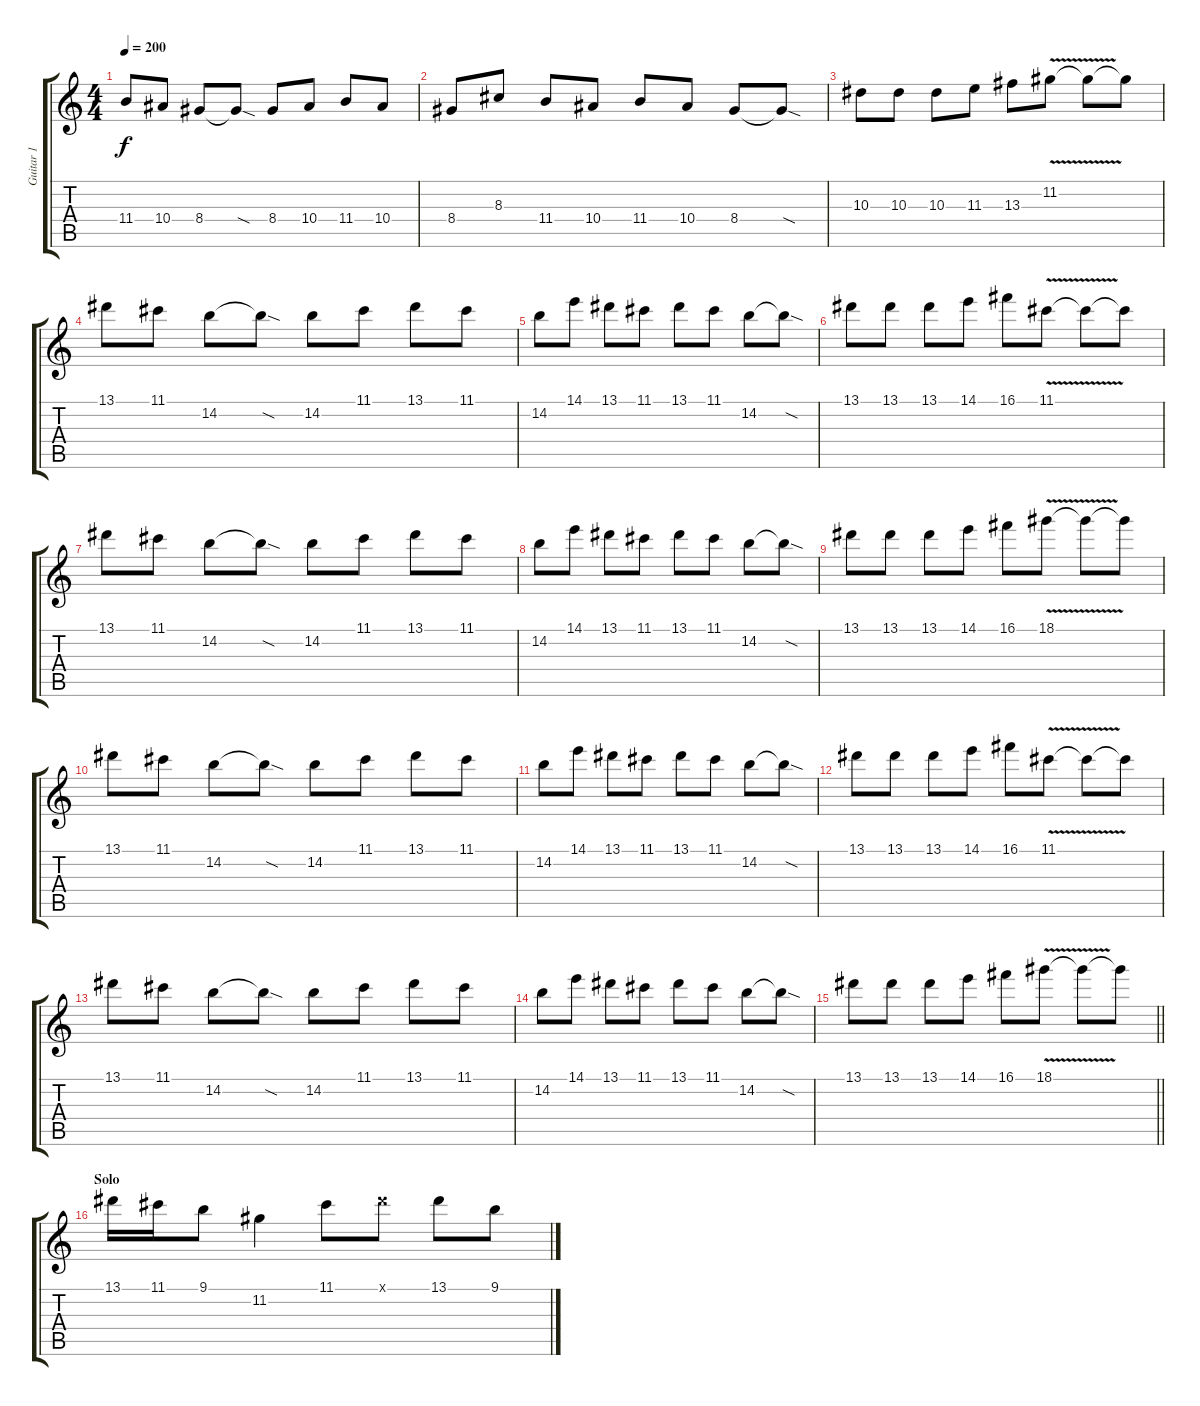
\track ("Guitar 1" "Guitar 1") {instrument distortionguitar}
\staff {score tabs}
\tuning (D4 A3 F3 C3 G2 D2) {hide}
\ts (4 4)
\tempo 200
\clef g2
\ks c
11.4.8{dy f} 10.4.8 8.4.8 8.4{sod t}.8 8.4.8 10.4.8 11.4.8 10.4.8 |
8.4.8 8.3.8 11.4.8 10.4.8 11.4.8 10.4.8 8.4.8 8.4{sod t}.8 |
10.3.8 10.3.8 10.3.8 11.3.8 13.3.8 11.2{v}.8 11.2{t}.8 11.2{t}.8 |
13.1.8 11.1.8 14.2.8 14.2{sod t}.8 14.2.8 11.1.8 13.1.8 11.1.8 |
14.2.8 14.1.8 13.1.8 11.1.8 13.1.8 11.1.8 14.2.8 14.2{sod t}.8 |
13.1.8 13.1.8 13.1.8 14.1.8 16.1.8 11.1{v}.8 11.1{t}.8 11.1{t}.8 |
13.1.8 11.1.8 14.2.8 14.2{sod t}.8 14.2.8 11.1.8 13.1.8 11.1.8 |
14.2.8 14.1.8 13.1.8 11.1.8 13.1.8 11.1.8 14.2.8 14.2{sod t}.8 |
13.1.8 13.1.8 13.1.8 14.1.8 16.1.8 18.1{v}.8 18.1{t}.8 18.1{t}.8 |
13.1.8 11.1.8 14.2.8 14.2{sod t}.8 14.2.8 11.1.8 13.1.8 11.1.8 |
14.2.8 14.1.8 13.1.8 11.1.8 13.1.8 11.1.8 14.2.8 14.2{sod t}.8 |
13.1.8 13.1.8 13.1.8 14.1.8 16.1.8 11.1{v}.8 11.1{t}.8 11.1{t}.8 |
13.1.8 11.1.8 14.2.8 14.2{sod t}.8 14.2.8 11.1.8 13.1.8 11.1.8 |
14.2.8 14.1.8 13.1.8 11.1.8 13.1.8 11.1.8 14.2.8 14.2{sod t}.8 |
\barLineRight lightlight
13.1.8 13.1.8 13.1.8 14.1.8 16.1.8 18.1{v}.8 18.1{t}.8 18.1{t}.8 |
\section ("" "Solo")
13.1.16 11.1.16 9.1.8 11.2.4 11.1.8 13.1{x}.8 13.1.8 9.1.8
